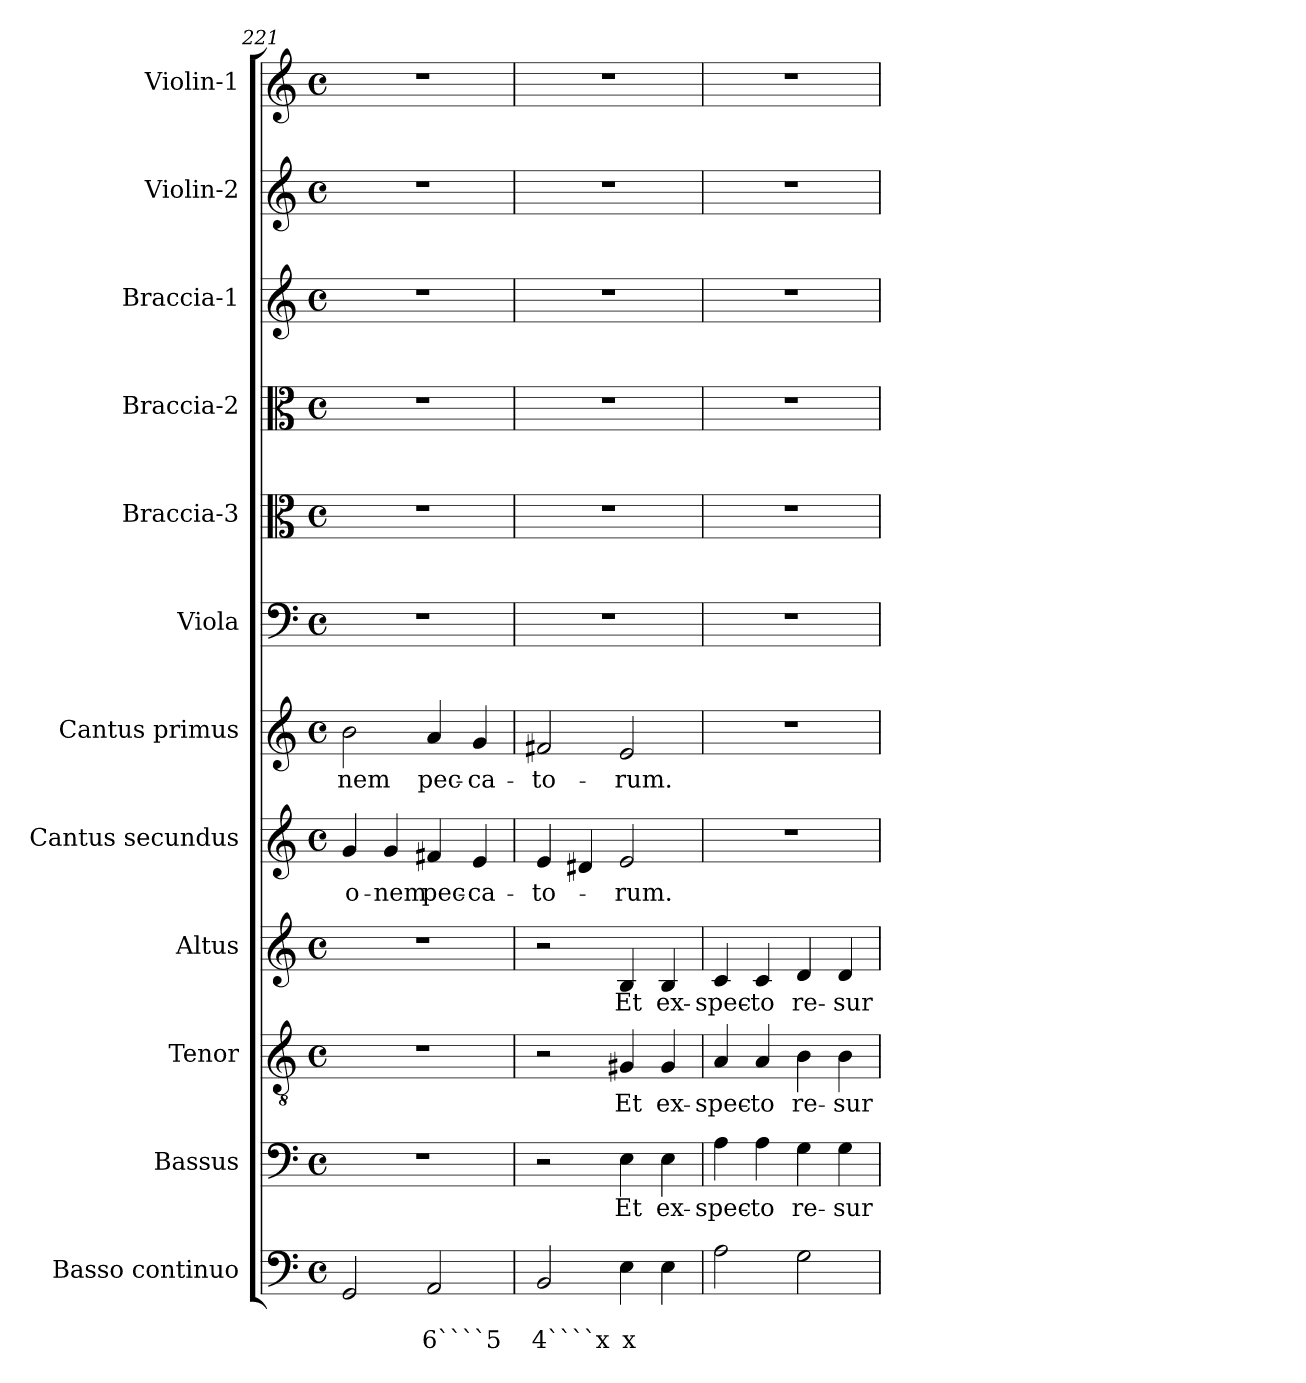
**kern	**text	**text	**kern	**text	**kern	**text	**kern	**text	**kern	**text	**kern	**text	**kern	**kern	**kern	**kern	**kern	**kern
*part12	*part12	*part12	*part11	*part11	*part10	*part10	*part9	*part9	*part8	*part8	*part7	*part7	*part6	*part5	*part4	*part3	*part2	*part1
*staff12	*staff12	*staff12	*staff11	*staff11	*staff10	*staff10	*staff9	*staff9	*staff8	*staff8	*staff7	*staff7	*staff6	*staff5	*staff4	*staff3	*staff2	*staff1
*I"Basso continuo	*	*	*I"Bassus	*	*I"Tenor	*	*I"Altus	*	*I"Cantus secundus	*	*I"Cantus primus	*	*I"Viola	*I"Braccia-3	*I"Braccia-2	*I"Braccia-1	*I"Violin-2	*I"Violin-1
*I'BC	*	*	*I'B	*	*I'T	*	*I'A	*	*I'C2	*	*I'C1	*	*I'Va	*I'Br3	*I'Br2	*I'Br1	*I'Vi2	*I'Vi1
!!LO:PB:g=z
*clefF4	*	*	*clefF4	*	*clefGv2	*	*clefG2	*	*clefG2	*	*clefG2	*	*clefF4	*clefC3	*clefC3	*clefG2	*clefG2	*clefG2
*k[]	*	*	*k[]	*	*k[]	*	*k[]	*	*k[]	*	*k[]	*	*k[]	*k[]	*k[]	*k[]	*k[]	*k[]
*C:	*	*	*C:	*	*C:	*	*C:	*	*C:	*	*C:	*	*C:	*C:	*C:	*C:	*C:	*C:
*M4/4	*	*	*M4/4	*	*M4/4	*	*M4/4	*	*M4/4	*	*M4/4	*	*M4/4	*M4/4	*M4/4	*M4/4	*M4/4	*M4/4
*met(c)	*	*	*met(c)	*	*met(c)	*	*met(c)	*	*met(c)	*	*met(c)	*	*met(c)	*met(c)	*met(c)	*met(c)	*met(c)	*met(c)
=221	=221	=221	=221	=221	=221	=221	=221	=221	=221	=221	=221	=221	=221	=221	=221	=221	=221	=221
!	!	!	!	!	!	!	!	!	!	!LO:LY:b	!	!	!	!	!	!	!	!
!	!	!	!	!	!	!	!	!	!	!	!	!LO:LY:b	!	!	!	!	!	!
2GG/	.	.	1r	.	1r	.	1r	.	4g/	-o-	2b\	-nem	1r	1r	1r	1r	1r	1r
!	!	!	!	!	!	!	!	!	!	!LO:LY:b	!	!	!	!	!	!	!	!
.	.	.	.	.	.	.	.	.	4g/	-nem	.	.	.	.	.	.	.	.
!	!	!LO:LY:b	!	!	!	!	!	!	!	!	!	!	!	!	!	!	!	!
!	!	!	!	!	!	!	!	!	!	!LO:LY:b	!	!	!	!	!	!	!	!
!	!	!	!	!	!	!	!	!	!	!	!	!LO:LY:b	!	!	!	!	!	!
2AA/	.	6````5	.	.	.	.	.	.	4f#X/	pec-	4a/	pec-	.	.	.	.	.	.
!	!	!	!	!	!	!	!	!	!	!LO:LY:b	!	!	!	!	!	!	!	!
!	!	!	!	!	!	!	!	!	!	!	!	!LO:LY:b	!	!	!	!	!	!
.	.	.	.	.	.	.	.	.	4e/	-ca-	4g/	-ca-	.	.	.	.	.	.
=222	=222	=222	=222	=222	=222	=222	=222	=222	=222	=222	=222	=222	=222	=222	=222	=222	=222	=222
!	!	!LO:LY:b	!	!	!	!	!	!	!	!	!	!	!	!	!	!	!	!
!	!	!	!	!	!	!	!	!	!	!LO:LY:b	!	!	!	!	!	!	!	!
!	!	!	!	!	!	!	!	!	!	!	!	!LO:LY:b	!	!	!	!	!	!
2BB/	.	4````x	2r	.	2r	.	2r	.	4e/	-to-	2f#X/	-to-	1r	1r	1r	1r	1r	1r
.	.	.	.	.	.	.	.	.	4d#X/	.	.	.	.	.	.	.	.	.
!	!	!LO:LY:b	!	!	!	!	!	!	!	!	!	!	!	!	!	!	!	!
!	!	!	!	!LO:LY:b	!	!	!	!	!	!	!	!	!	!	!	!	!	!
!	!	!	!	!	!	!LO:LY:b	!	!	!	!	!	!	!	!	!	!	!	!
!	!	!	!	!	!	!	!	!LO:LY:b	!	!	!	!	!	!	!	!	!	!
!	!	!	!	!	!	!	!	!	!	!LO:LY:b	!	!	!	!	!	!	!	!
!	!	!	!	!	!	!	!	!	!	!	!	!LO:LY:b	!	!	!	!	!	!
4E\	.	x	4E\	Et	4G#X/	Et	4B/	Et	2e/	-rum.	2e/	-rum.	.	.	.	.	.	.
!	!	!	!	!LO:LY:b	!	!	!	!	!	!	!	!	!	!	!	!	!	!
!	!	!	!	!	!	!LO:LY:b	!	!	!	!	!	!	!	!	!	!	!	!
!	!	!	!	!	!	!	!	!LO:LY:b	!	!	!	!	!	!	!	!	!	!
4E\	.	.	4E\	ex-	4G#/	ex-	4B/	ex-	.	.	.	.	.	.	.	.	.	.
=223	=223	=223	=223	=223	=223	=223	=223	=223	=223	=223	=223	=223	=223	=223	=223	=223	=223	=223
!	!	!	!	!LO:LY:b	!	!	!	!	!	!	!	!	!	!	!	!	!	!
!	!	!	!	!	!	!LO:LY:b	!	!	!	!	!	!	!	!	!	!	!	!
!	!	!	!	!	!	!	!	!LO:LY:b	!	!	!	!	!	!	!	!	!	!
2A\	.	.	4A\	-spec-	4A/	-spec-	4c/	-spec-	1r	.	1r	.	1r	1r	1r	1r	1r	1r
!	!	!	!	!LO:LY:b	!	!	!	!	!	!	!	!	!	!	!	!	!	!
!	!	!	!	!	!	!LO:LY:b	!	!	!	!	!	!	!	!	!	!	!	!
!	!	!	!	!	!	!	!	!LO:LY:b	!	!	!	!	!	!	!	!	!	!
.	.	.	4A\	-to	4A/	-to	4c/	-to	.	.	.	.	.	.	.	.	.	.
!	!	!	!	!LO:LY:b	!	!	!	!	!	!	!	!	!	!	!	!	!	!
!	!	!	!	!	!	!LO:LY:b	!	!	!	!	!	!	!	!	!	!	!	!
!	!	!	!	!	!	!	!	!LO:LY:b	!	!	!	!	!	!	!	!	!	!
2G\	.	.	4G\	re-	4B\	re-	4d/	re-	.	.	.	.	.	.	.	.	.	.
!	!	!	!	!LO:LY:b	!	!	!	!	!	!	!	!	!	!	!	!	!	!
!	!	!	!	!	!	!LO:LY:b	!	!	!	!	!	!	!	!	!	!	!	!
!	!	!	!	!	!	!	!	!LO:LY:b	!	!	!	!	!	!	!	!	!	!
.	.	.	4G\	-sur-	4B\	-sur-	4d/	-sur-	.	.	.	.	.	.	.	.	.	.
=	=	=	=	=	=	=	=	=	=	=	=	=	=	=	=	=	=	=
*-	*-	*-	*-	*-	*-	*-	*-	*-	*-	*-	*-	*-	*-	*-	*-	*-	*-	*-
